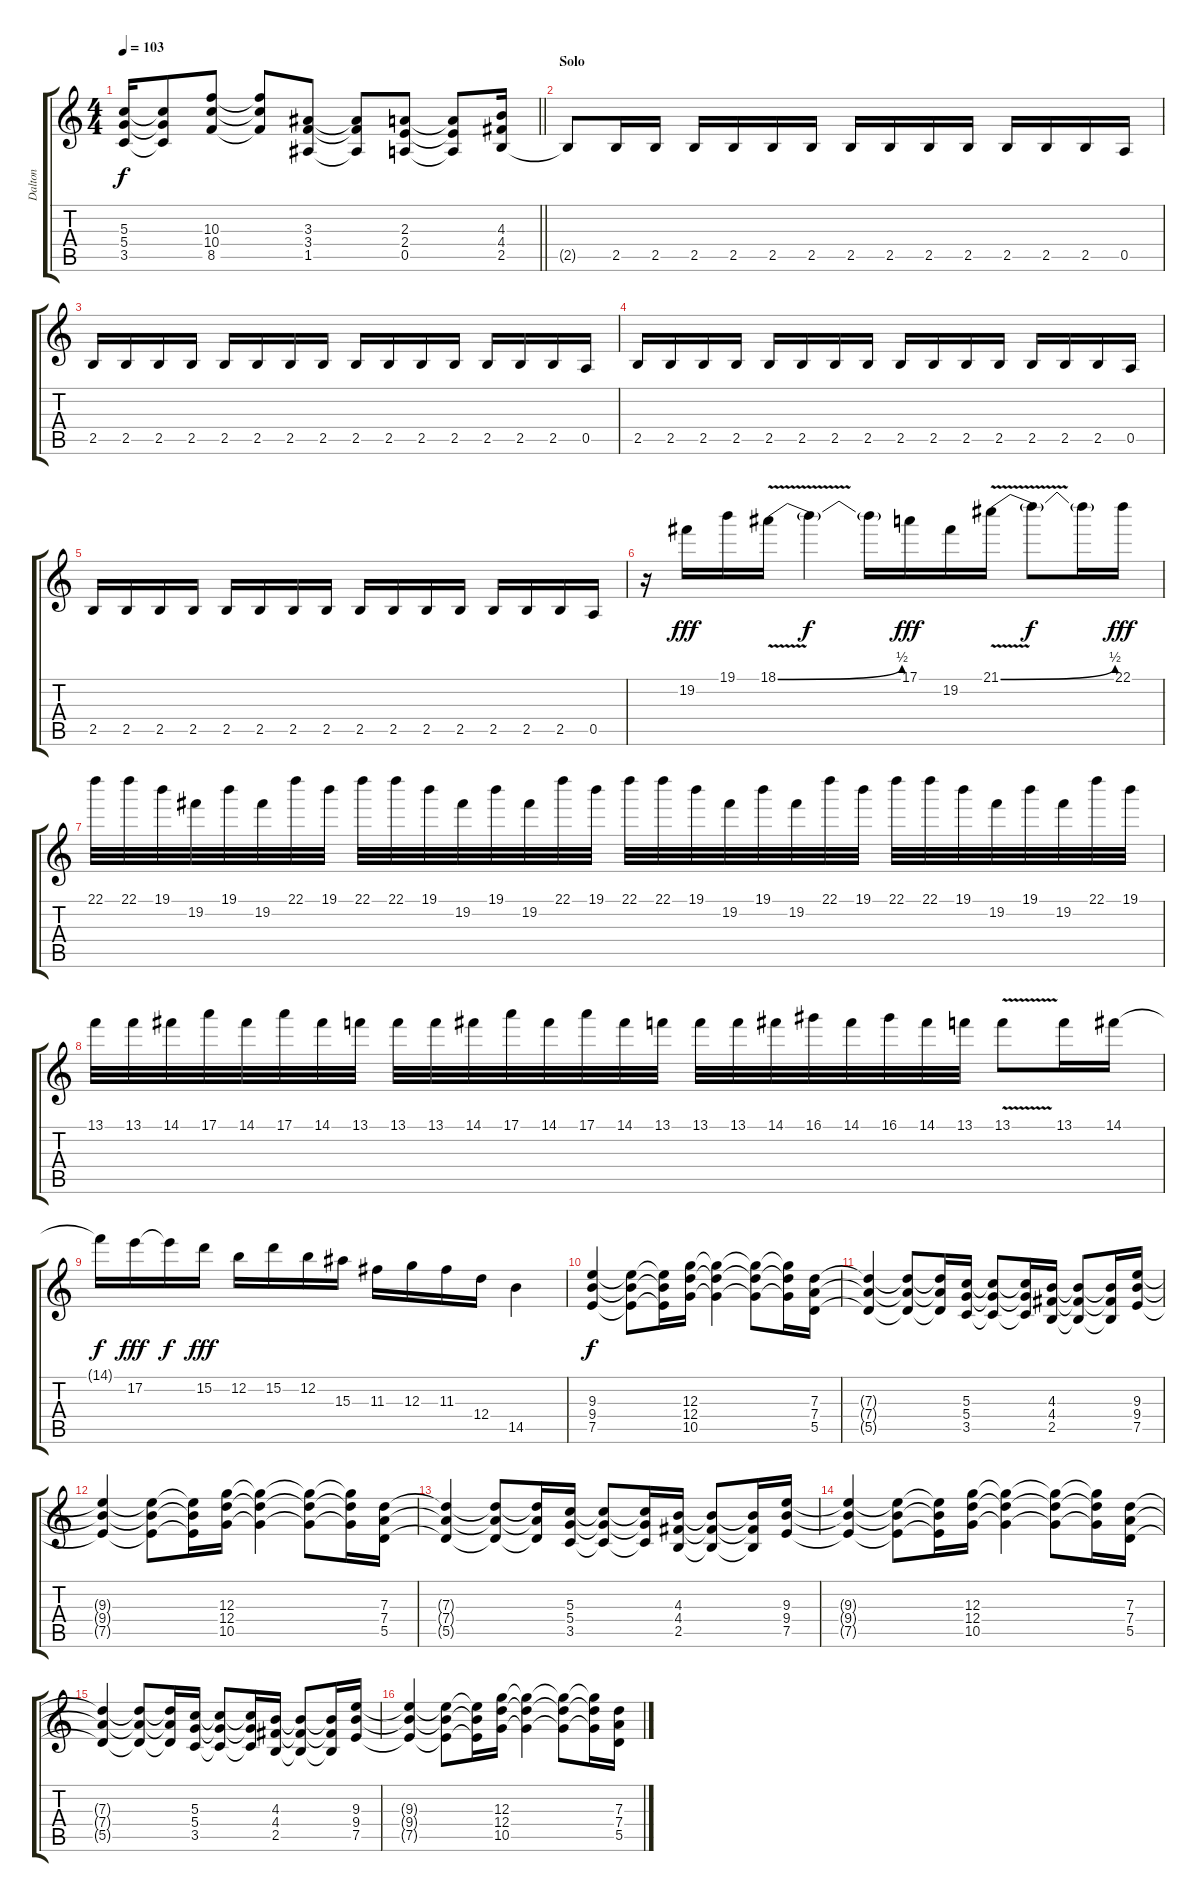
\track ("Dalton" "Dalton") {instrument overdrivenguitar}
\staff {score tabs}
\tuning (E4 B3 G3 D3 A2 E2) {hide}
\ts (4 4)
\tempo 103
\clef g2
\barLineRight lightlight
\ks c
(5.3{t} 5.4{t} 3.5{t}).16{dy f} (5.3{t} 5.4{t} 3.5{t}).8 (10.3 10.4 8.5).8 (10.3{t} 10.4{t} 8.5{t}).8 (3.3 3.4 1.5).8 (3.3{t} 3.4{t} 1.5{t}).8 (2.3 2.4 0.5).8 (2.3{t} 2.4{t} 0.5{t}).8 (4.3 4.4 2.5).16 |
\section ("" "Solo")
2.5{t}.8 2.5.16 2.5.16 2.5.16 2.5.16 2.5.16 2.5.16 2.5.16 2.5.16 2.5.16 2.5.16 2.5.16 2.5.16 2.5.16 0.5.16 |
2.5.16 2.5.16 2.5.16 2.5.16 2.5.16 2.5.16 2.5.16 2.5.16 2.5.16 2.5.16 2.5.16 2.5.16 2.5.16 2.5.16 2.5.16 0.5.16 |
2.5.16 2.5.16 2.5.16 2.5.16 2.5.16 2.5.16 2.5.16 2.5.16 2.5.16 2.5.16 2.5.16 2.5.16 2.5.16 2.5.16 2.5.16 0.5.16 |
2.5.16 2.5.16 2.5.16 2.5.16 2.5.16 2.5.16 2.5.16 2.5.16 2.5.16 2.5.16 2.5.16 2.5.16 2.5.16 2.5.16 2.5.16 0.5.16 |
r.16 19.2.16{dy fff} 19.1.16 18.1{be (bend 0 0 60 2) v}.16 18.1{t}.4{dy f} 18.1{t}.16 17.1.16{dy fff} 19.2.16 21.1{be (bend 0 0 60 2) v}.16 21.1{t}.8{dy f} 21.1{t}.16 22.1.16{dy fff} |
22.1.32 22.1.32 19.1.32 19.2.32 19.1.32 19.2.32 22.1.32 19.1.32 22.1.32 22.1.32 19.1.32 19.2.32 19.1.32 19.2.32 22.1.32 19.1.32 22.1.32 22.1.32 19.1.32 19.2.32 19.1.32 19.2.32 22.1.32 19.1.32 22.1.32 22.1.32 19.1.32 19.2.32 19.1.32 19.2.32 22.1.32 19.1.32 |
13.1.32 13.1.32 14.1.32 17.1.32 14.1.32 17.1.32 14.1.32 13.1.32 13.1.32 13.1.32 14.1.32 17.1.32 14.1.32 17.1.32 14.1.32 13.1.32 13.1.32 13.1.32 14.1.32 16.1.32 14.1.32 16.1.32 14.1.32 13.1.32 13.1{v}.8 13.1.16 14.1.16 |
14.1{t}.16{dy f} 17.2.16{dy fff} 17.2{t}.16{dy f} 15.2.16{dy fff} 12.2.16 15.2.16 12.2.16 15.3.16 11.3.16 12.3.16 11.3.16 12.4.16 14.5.4 |
(9.3 9.4 7.5).4{dy f} (9.3{t} 9.4{t} 7.5{t}).8 (9.3{t} 9.4{t} 7.5{t}).16 (12.3 12.4 10.5).16 (12.3{t} 12.4{t} 10.5{t}).4 (12.3{t} 12.4{t} 10.5{t}).8 (12.3{t} 12.4{t} 10.5{t}).16 (7.3 7.4 5.5).16 |
(7.3{t} 7.4{t} 5.5{t}).4 (7.3{t} 7.4{t} 5.5{t}).8 (7.3{t} 7.4{t} 5.5{t}).16 (5.3 5.4 3.5).16 (5.3{t} 5.4{t} 3.5{t}).8 (5.3{t} 5.4{t} 3.5{t}).16 (4.3 4.4 2.5).16 (4.3{t} 4.4{t} 2.5{t}).8 (4.3{t} 4.4{t} 2.5{t}).16 (9.3 9.4 7.5).16 |
(9.3{t} 9.4{t} 7.5{t}).4 (9.3{t} 9.4{t} 7.5{t}).8 (9.3{t} 9.4{t} 7.5{t}).16 (12.3 12.4 10.5).16 (12.3{t} 12.4{t} 10.5{t}).4 (12.3{t} 12.4{t} 10.5{t}).8 (12.3{t} 12.4{t} 10.5{t}).16 (7.3 7.4 5.5).16 |
(7.3{t} 7.4{t} 5.5{t}).4 (7.3{t} 7.4{t} 5.5{t}).8 (7.3{t} 7.4{t} 5.5{t}).16 (5.3 5.4 3.5).16 (5.3{t} 5.4{t} 3.5{t}).8 (5.3{t} 5.4{t} 3.5{t}).16 (4.3 4.4 2.5).16 (4.3{t} 4.4{t} 2.5{t}).8 (4.3{t} 4.4{t} 2.5{t}).16 (9.3 9.4 7.5).16 |
(9.3{t} 9.4{t} 7.5{t}).4 (9.3{t} 9.4{t} 7.5{t}).8 (9.3{t} 9.4{t} 7.5{t}).16 (12.3 12.4 10.5).16 (12.3{t} 12.4{t} 10.5{t}).4 (12.3{t} 12.4{t} 10.5{t}).8 (12.3{t} 12.4{t} 10.5{t}).16 (7.3 7.4 5.5).16 |
(7.3{t} 7.4{t} 5.5{t}).4 (7.3{t} 7.4{t} 5.5{t}).8 (7.3{t} 7.4{t} 5.5{t}).16 (5.3 5.4 3.5).16 (5.3{t} 5.4{t} 3.5{t}).8 (5.3{t} 5.4{t} 3.5{t}).16 (4.3 4.4 2.5).16 (4.3{t} 4.4{t} 2.5{t}).8 (4.3{t} 4.4{t} 2.5{t}).16 (9.3 9.4 7.5).16 |
(9.3{t} 9.4{t} 7.5{t}).4 (9.3{t} 9.4{t} 7.5{t}).8 (9.3{t} 9.4{t} 7.5{t}).16 (12.3 12.4 10.5).16 (12.3{t} 12.4{t} 10.5{t}).4 (12.3{t} 12.4{t} 10.5{t}).8 (12.3{t} 12.4{t} 10.5{t}).16 (7.3 7.4 5.5).16
